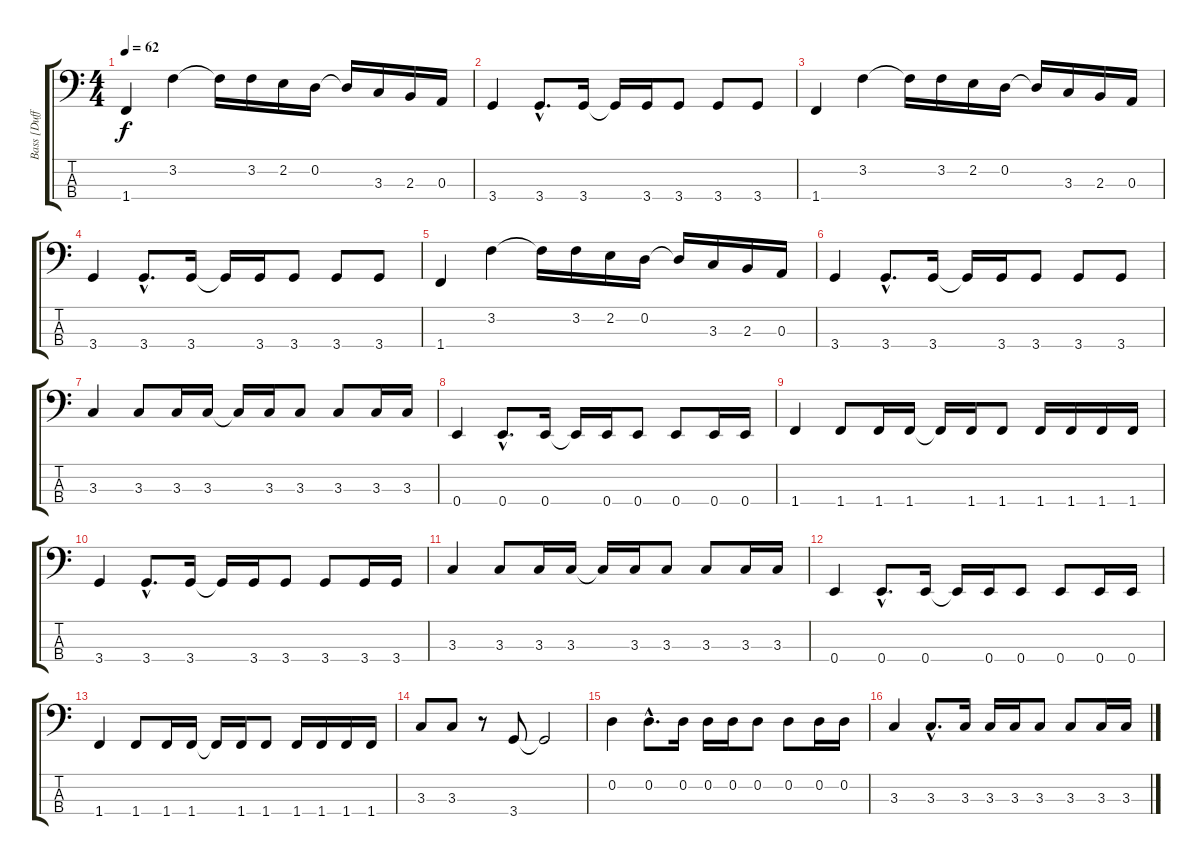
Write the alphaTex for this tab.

\track ("Bass [Duff]" "Bass [Duff") {instrument electricbassfinger}
\staff {score tabs}
\tuning (G2 D2 A1 E1) {hide}
\ts (4 4)
\tempo 62
\clef f4
\ks c
1.4.4{dy f} 3.2.4 3.2{t}.16 3.2.16 2.2.16 0.2.16 0.2{t}.16 3.3.16 2.3.16 0.3.16 |
3.4.4 3.4{hac}.8{d} 3.4.16 3.4{t}.16 3.4.16 3.4.8 3.4.8 3.4.8 |
1.4.4 3.2.4 3.2{t}.16 3.2.16 2.2.16 0.2.16 0.2{t}.16 3.3.16 2.3.16 0.3.16 |
3.4.4 3.4{hac}.8{d} 3.4.16 3.4{t}.16 3.4.16 3.4.8 3.4.8 3.4.8 |
1.4.4 3.2.4 3.2{t}.16 3.2.16 2.2.16 0.2.16 0.2{t}.16 3.3.16 2.3.16 0.3.16 |
3.4.4 3.4{hac}.8{d} 3.4.16 3.4{t}.16 3.4.16 3.4.8 3.4.8 3.4.8 |
3.3.4 3.3.8 3.3.16 3.3.16 3.3{t}.16 3.3.16 3.3.8 3.3.8 3.3.16 3.3.16 |
0.4.4 0.4{hac}.8{d} 0.4.16 0.4{t}.16 0.4.16 0.4.8 0.4.8 0.4.16 0.4.16 |
1.4.4 1.4.8 1.4.16 1.4.16 1.4{t}.16 1.4.16 1.4.8 1.4.16 1.4.16 1.4.16 1.4.16 |
3.4.4 3.4{hac}.8{d} 3.4.16 3.4{t}.16 3.4.16 3.4.8 3.4.8 3.4.16 3.4.16 |
3.3.4 3.3.8 3.3.16 3.3.16 3.3{t}.16 3.3.16 3.3.8 3.3.8 3.3.16 3.3.16 |
0.4.4 0.4{hac}.8{d} 0.4.16 0.4{t}.16 0.4.16 0.4.8 0.4.8 0.4.16 0.4.16 |
1.4.4 1.4.8 1.4.16 1.4.16 1.4{t}.16 1.4.16 1.4.8 1.4.16 1.4.16 1.4.16 1.4.16 |
3.3.8 3.3.8 r.8 3.4.8 3.4{t}.2 |
0.2.4 0.2{hac}.8{d} 0.2.16 0.2.16 0.2.16 0.2.8 0.2.8 0.2.16 0.2.16 |
3.3.4 3.3{hac}.8{d} 3.3.16 3.3.16 3.3.16 3.3.8 3.3.8 3.3.16 3.3.16
